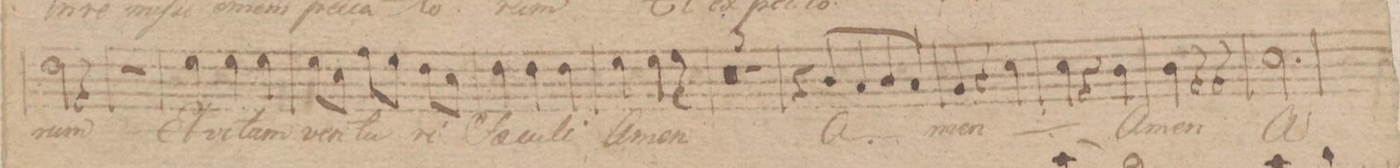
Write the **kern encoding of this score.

**kern	**text
*I"Tenore	*
*clefC4	*
*k[f#c#]	*
*met(c|)	*
*M3/4	*
2c#\	-rum
4r	.
=234	=234
2.r	.
=235	=235
4d\	Et
4d\	vi-
4d\	-tam
=236	=236
8d\L	ven-
8B\J	.
8e\L	-tu-
8d\J	.
8c#\L	-ri
8B\J	.
=237	=237
4c#\	Sae-
4c#\	-cu-
4c#\	-li
=238	=238
4d\	a-
4d\	-men
4r	.
=239	=239
1.r	.
=240	=240
=241	=241
2.r	.
=242	=242
4r	.
8A/L	A-
8G/	.
8A/	.
8G/J	.
=243	=243
4F#/	-men
4r	.
*	*ij
4B\	a-
=244	=244
4B\	-men
*	*Xij
4r	.
4A\	a-
=245	=245
4A\	-men
4r	.
4r	.
=246	=246
2.B\	a-
=247	=247
*-	*-
